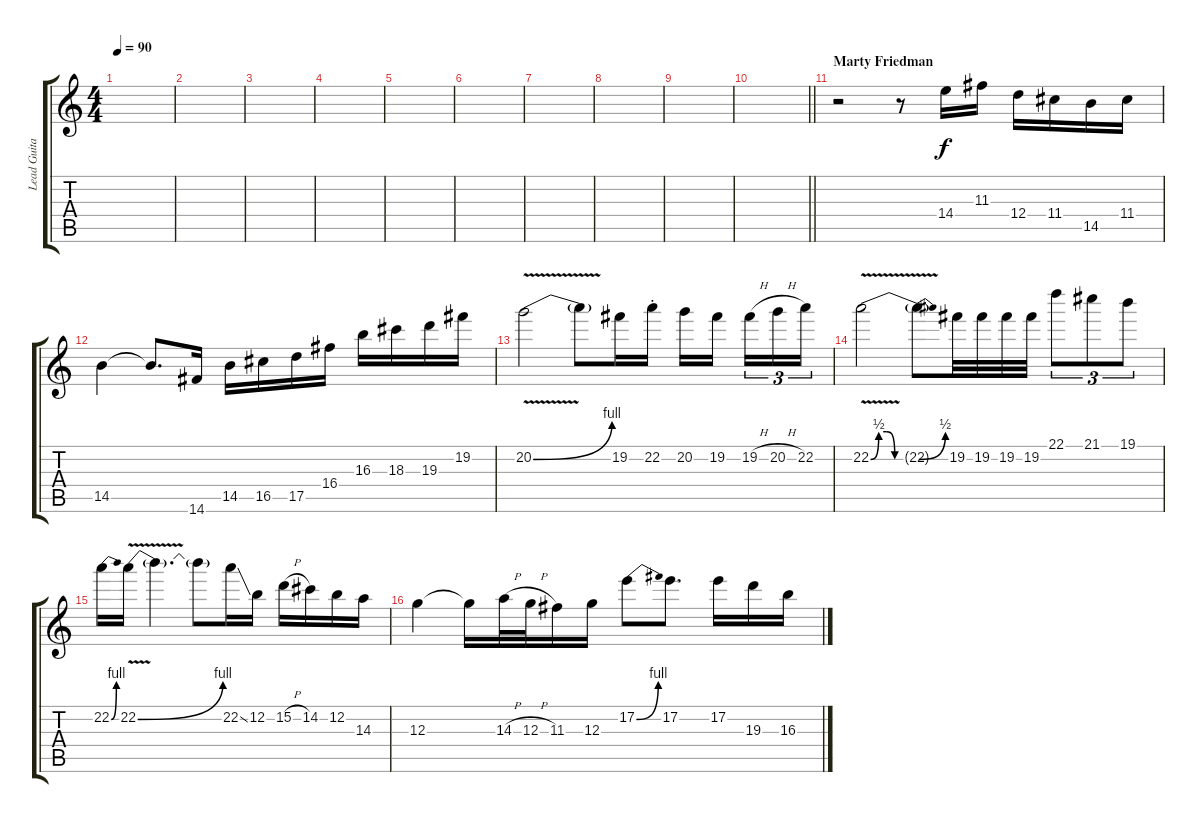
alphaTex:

\track ("Lead Guitar 1" "Lead Guita") {instrument distortionguitar}
\staff {score tabs}
\tuning (E4 B3 G3 D3 A2 E2) {hide}
\ts (4 4)
\tempo 90
\clef g2
\ks c
|
|
|
|
|
|
|
|
|
\barLineRight lightlight
|
\section ("" "Marty Friedman")
r.2 r.8 14.4.16 11.3.16 12.4.16 11.4.16 14.5.16 11.4.16 |
14.5.4 14.5{t}.8{d} 14.6.16 14.5.16 16.5.16 17.5.16 16.4.16 16.3.16 18.3.16 19.3.16 19.2.16 |
20.2{be (bend 0 0 60 4) v}.2 20.2{t}.8 19.2.16 22.2{st}.16 20.2.16 19.2.16{beam splitsecondary} 19.2{h}.16{tu (3 2)} 20.2{h}.16{tu (3 2)} 22.2.16{tu (3 2)} |
22.2{be (custom 0 0 10 2 20 2 30 0 60 0) v}.2 22.2{be (bend 0 0 60 2) t}.8 19.2.32 19.2.32 19.2.32 19.2.32 22.1.8{tu (3 2)} 21.1.8{tu (3 2)} 19.1.8{tu (3 2)} |
22.2{be (bend 0 0 60 4)}.16 22.2{be (bend 0 0 60 4) v}.16 22.2{t}.4{d} 22.2{t}.8 22.2{ss}.16 12.2.16 15.2{h}.16 14.2.16 12.2.16 14.3.16 |
12.3.4 12.3{t}.16 14.3{h}.32 12.3{h}.32 11.3.16 12.3.16 17.2{be (bend 0 0 60 4)}.8 17.2.8{d} 17.2.16 19.3.16 16.3.16
